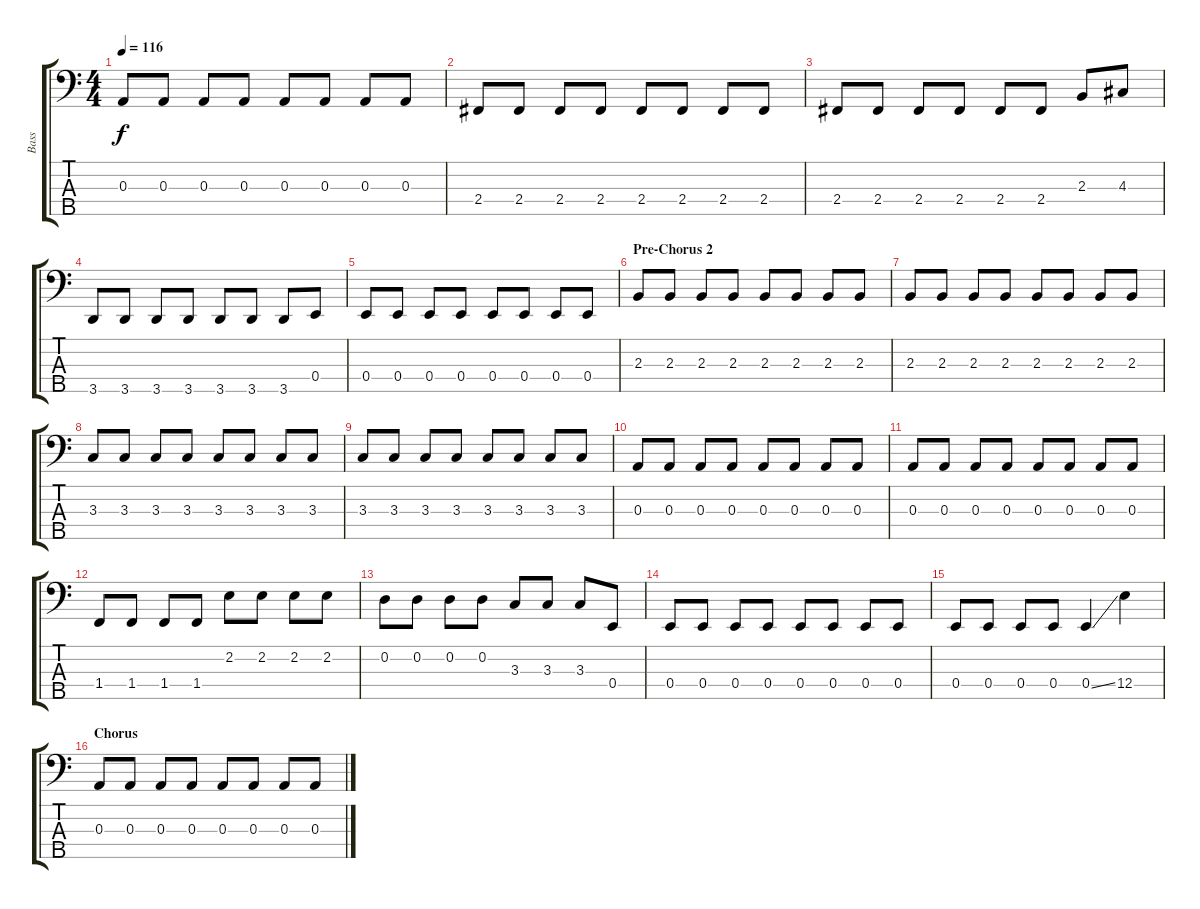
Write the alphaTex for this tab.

\track ("Bass" "Bass") {instrument electricbasspick}
\staff {score tabs}
\tuning (G2 D2 A1 E1 B0) {hide}
\ts (4 4)
\tempo 116
\clef f4
\ks c
0.3.8{dy f} 0.3.8 0.3.8 0.3.8 0.3.8 0.3.8 0.3.8 0.3.8 |
2.4.8 2.4.8 2.4.8 2.4.8 2.4.8 2.4.8 2.4.8 2.4.8 |
2.4.8 2.4.8 2.4.8 2.4.8 2.4.8 2.4.8 2.3.8 4.3.8 |
3.5.8 3.5.8 3.5.8 3.5.8 3.5.8 3.5.8 3.5.8 0.4.8 |
0.4.8 0.4.8 0.4.8 0.4.8 0.4.8 0.4.8 0.4.8 0.4.8 |
\section ("" "Pre-Chorus 2")
2.3.8 2.3.8 2.3.8 2.3.8 2.3.8 2.3.8 2.3.8 2.3.8 |
2.3.8 2.3.8 2.3.8 2.3.8 2.3.8 2.3.8 2.3.8 2.3.8 |
3.3.8 3.3.8 3.3.8 3.3.8 3.3.8 3.3.8 3.3.8 3.3.8 |
3.3.8 3.3.8 3.3.8 3.3.8 3.3.8 3.3.8 3.3.8 3.3.8 |
0.3.8 0.3.8 0.3.8 0.3.8 0.3.8 0.3.8 0.3.8 0.3.8 |
0.3.8 0.3.8 0.3.8 0.3.8 0.3.8 0.3.8 0.3.8 0.3.8 |
1.4.8 1.4.8 1.4.8 1.4.8 2.2.8 2.2.8 2.2.8 2.2.8 |
0.2.8 0.2.8 0.2.8 0.2.8 3.3.8 3.3.8 3.3.8 0.4.8 |
0.4.8 0.4.8 0.4.8 0.4.8 0.4.8 0.4.8 0.4.8 0.4.8 |
0.4.8 0.4.8 0.4.8 0.4.8 0.4{ss}.4 12.4.4 |
\section ("" "Chorus")
0.3.8 0.3.8 0.3.8 0.3.8 0.3.8 0.3.8 0.3.8 0.3.8
